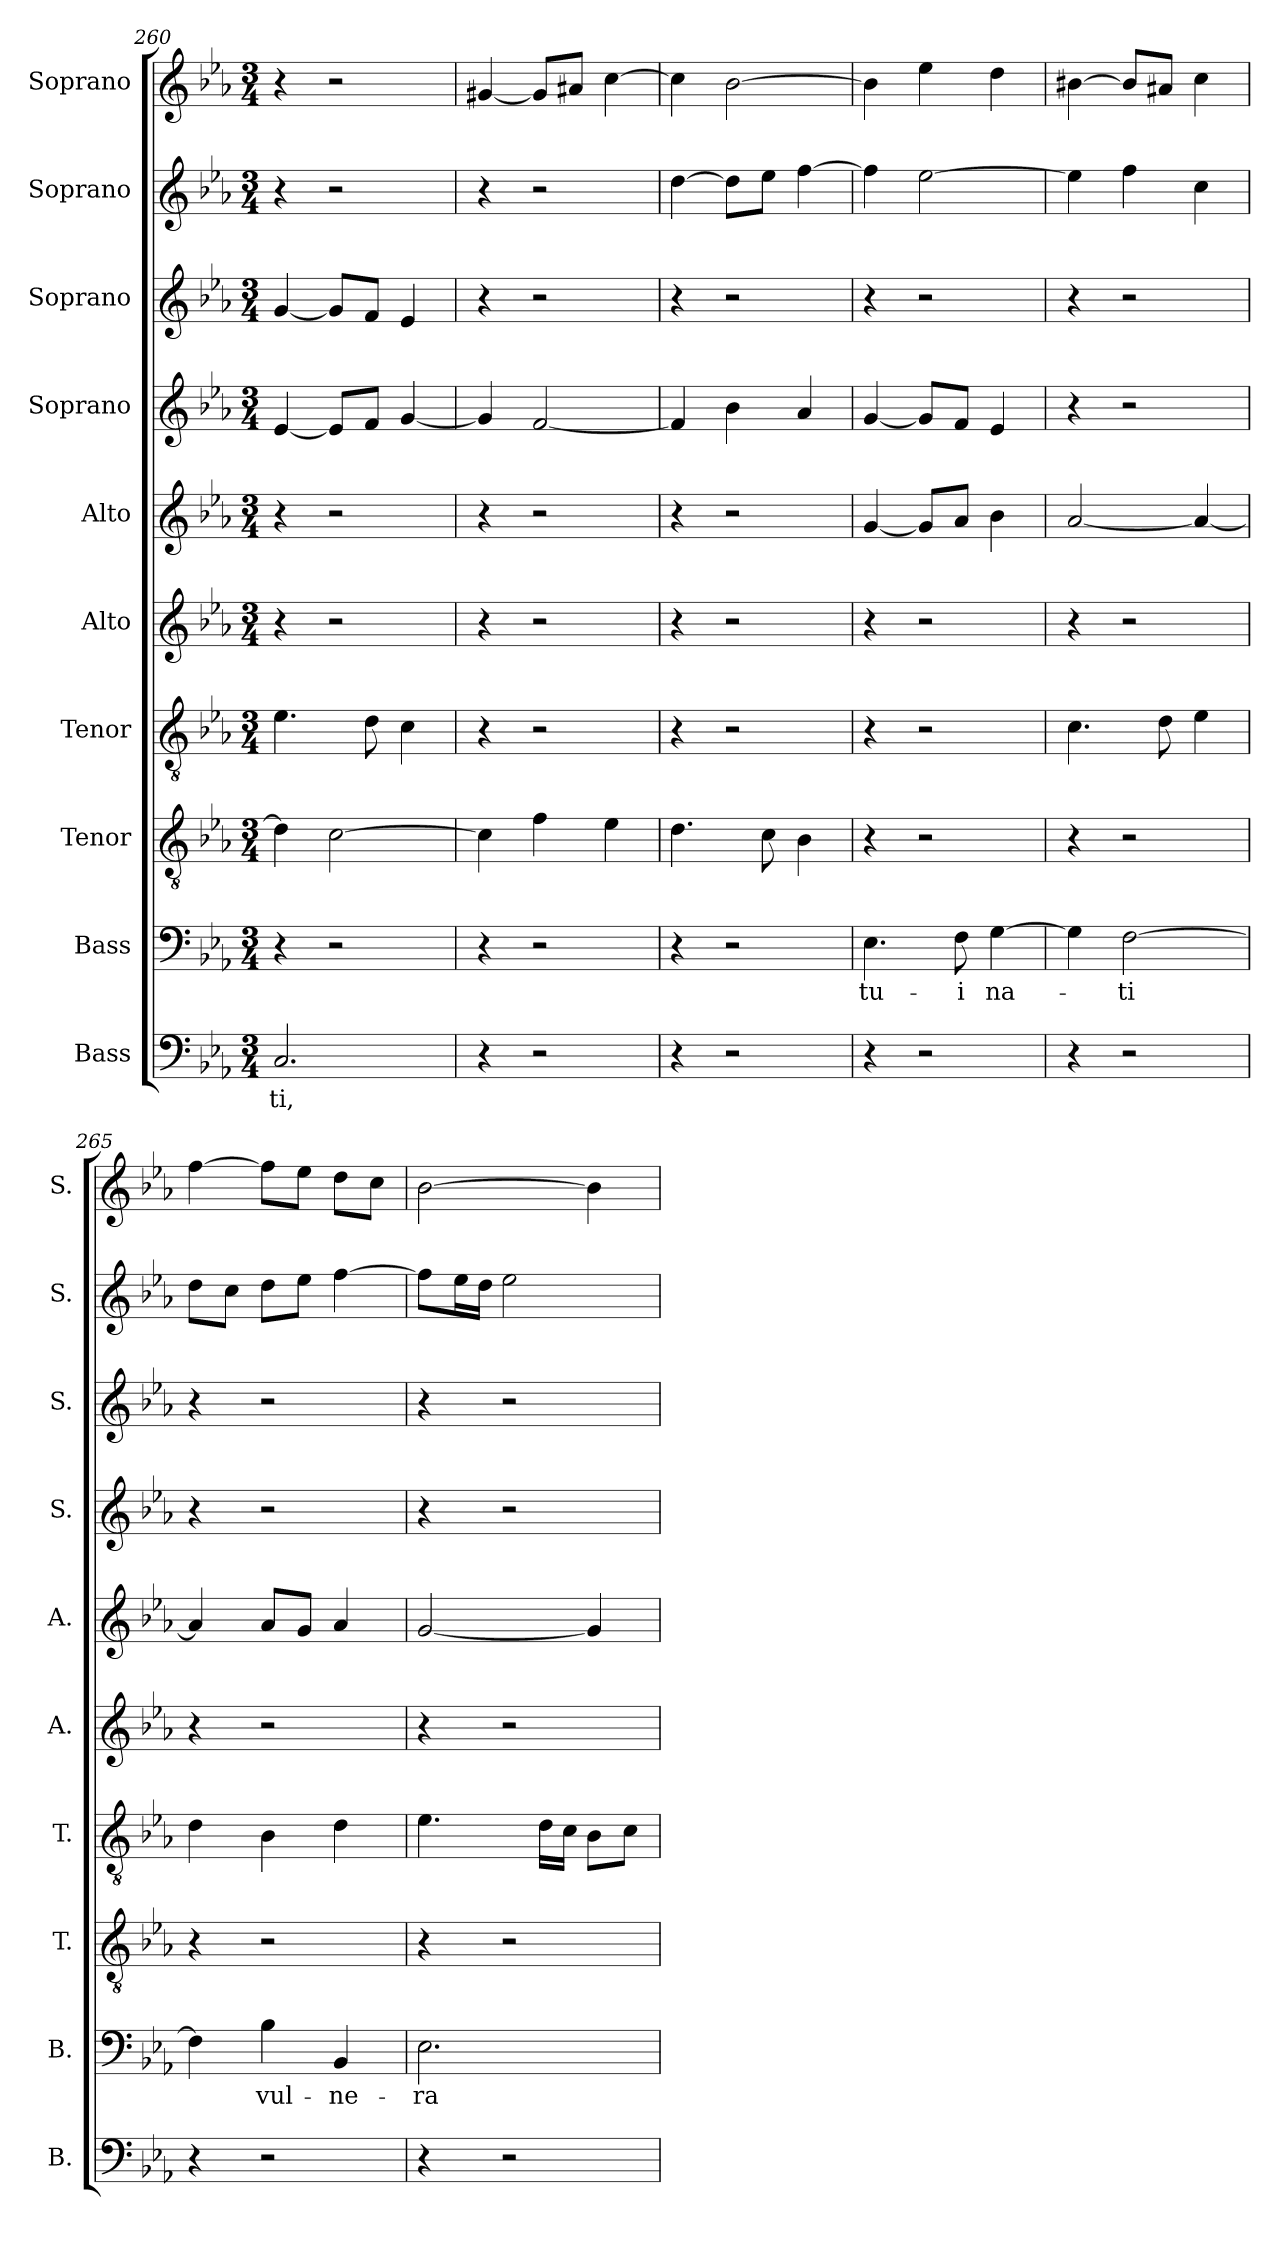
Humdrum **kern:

**kern	**text	**kern	**text	**kern	**kern	**kern	**kern	**kern	**kern	**kern	**kern
*part10	*part10	*part9	*part9	*part8	*part7	*part6	*part5	*part4	*part3	*part2	*part1
*staff10	*staff10	*staff9	*staff9	*staff8	*staff7	*staff6	*staff5	*staff4	*staff3	*staff2	*staff1
*I"Bass	*	*I"Bass	*	*I"Tenor	*I"Tenor	*I"Alto	*I"Alto	*I"Soprano	*I"Soprano	*I"Soprano	*I"Soprano
*I'B.	*	*I'B.	*	*I'T.	*I'T.	*I'A.	*I'A.	*I'S.	*I'S.	*I'S.	*I'S.
*clefF4	*	*clefF4	*	*clefGv2	*clefGv2	*clefG2	*clefG2	*clefG2	*clefG2	*clefG2	*clefG2
*k[b-e-a-]	*	*k[b-e-a-]	*	*k[b-e-a-]	*k[b-e-a-]	*k[b-e-a-]	*k[b-e-a-]	*k[b-e-a-]	*k[b-e-a-]	*k[b-e-a-]	*k[b-e-a-]
*M3/4	*	*M3/4	*	*M3/4	*M3/4	*M3/4	*M3/4	*M3/4	*M3/4	*M3/4	*M3/4
=260	=260	=260	=260	=260	=260	=260	=260	=260	=260	=260	=260
2.C/	-ti,	4r	.	4d\]	4.e-\	4r	4r	[4e-/	[4g/	4r	4r
.	.	2r	.	[2c\	.	2r	2r	8e-/L]	8g/L]	2r	2r
.	.	.	.	.	8d\	.	.	8f/J	8f/J	.	.
.	.	.	.	.	4c\	.	.	[4g/	4e-/	.	.
=261	=261	=261	=261	=261	=261	=261	=261	=261	=261	=261	=261
4r	.	4r	.	4c\]	4r	4r	4r	4g/]	4r	4r	[4g#X/
2r	.	2r	.	4f\	2r	2r	2r	[2f/	2r	2r	8g#/L]
.	.	.	.	.	.	.	.	.	.	.	8a#X/J
.	.	.	.	4e-\	.	.	.	.	.	.	[4cc\
=262	=262	=262	=262	=262	=262	=262	=262	=262	=262	=262	=262
4r	.	4r	.	4.d\	4r	4r	4r	4f/]	4r	[4dd\	4cc\]
2r	.	2r	.	.	2r	2r	2r	4b-\	2r	8dd\L]	[2b-\
.	.	.	.	8c\	.	.	.	.	.	8ee-\J	.
.	.	.	.	4B-\	.	.	.	4a-/	.	[4ff\	.
=263	=263	=263	=263	=263	=263	=263	=263	=263	=263	=263	=263
4r	.	4.E-\	tu-	4r	4r	4r	[4g/	[4g/	4r	4ff\]	4b-\]
2r	.	.	.	2r	2r	2r	8g/L]	8g/L]	2r	[2ee-\	4ee-\
.	.	8F\	-i	.	.	.	8a-/J	8f/J	.	.	.
.	.	[4G\	na-	.	.	.	4b-\	4e-/	.	.	4dd\
=264	=264	=264	=264	=264	=264	=264	=264	=264	=264	=264	=264
4r	.	4G\]	.	4r	4.c\	4r	[2a-/	4r	4r	4ee-\]	[4b#X\
2r	.	[2F\	-ti	2r	.	2r	.	2r	2r	4ff\	8b#/L]
.	.	.	.	.	8d\	.	.	.	.	.	8a#X/J
.	.	.	.	.	4e-\	.	4a-/_	.	.	4cc\	4cc\
=265	=265	=265	=265	=265	=265	=265	=265	=265	=265	=265	=265
4r	.	4F\]	.	4r	4d\	4r	4a-/]	4r	4r	8dd\L	[4ff\
.	.	.	.	.	.	.	.	.	.	8cc\J	.
2r	.	4B-\	vul-	2r	4B-\	2r	8a-/L	2r	2r	8dd\L	8ff\L]
.	.	.	.	.	.	.	8g/J	.	.	8ee-\J	8ee-\J
.	.	4BB-/	-ne-	.	4d\	.	4a-/	.	.	[4ff\	8dd\L
.	.	.	.	.	.	.	.	.	.	.	8cc\J
!!LO:PB:g=z
=266	=266	=266	=266	=266	=266	=266	=266	=266	=266	=266	=266
4r	.	2.E-\	-ra-	4r	4.e-\	4r	[2g/	4r	4r	8ff\L]	[2b-\
.	.	.	.	.	.	.	.	.	.	16ee-\L	.
.	.	.	.	.	.	.	.	.	.	16dd\JJ	.
2r	.	.	.	2r	.	2r	.	2r	2r	2ee-\	.
.	.	.	.	.	16d\LL	.	.	.	.	.	.
.	.	.	.	.	16c\JJ	.	.	.	.	.	.
.	.	.	.	.	8B-\L	.	4g/]	.	.	.	4b-\]
.	.	.	.	.	8c\J	.	.	.	.	.	.
=	=	=	=	=	=	=	=	=	=	=	=
*-	*-	*-	*-	*-	*-	*-	*-	*-	*-	*-	*-
